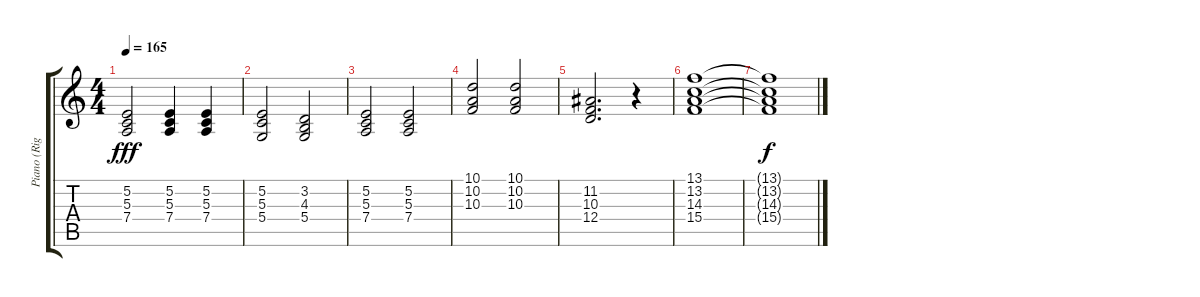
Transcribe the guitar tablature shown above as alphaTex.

\track ("Piano (Right Hand)" "Piano (Rig") {instrument acousticgrandpiano}
\staff {score tabs}
\tuning (E4 B3 G3 D3 A2 E2) {hide}
\ts (4 4)
\tempo 165
\clef g2
\ks c
(5.2 5.3 7.4).2{dy fff} (5.2 5.3 7.4).4 (5.2 5.3 7.4).4 |
(5.2 5.3 5.4).2 (3.2 4.3 5.4).2 |
(5.2 5.3 7.4).2 (5.2 5.3 7.4).2 |
(10.1 10.2 10.3).2 (10.1 10.2 10.3).2 |
(11.2 10.3 12.4).2{d} r.4 |
(13.1 13.2 14.3 15.4).1 |
(13.1{t} 13.2{t} 14.3{t} 15.4{t}).1{dy f}
